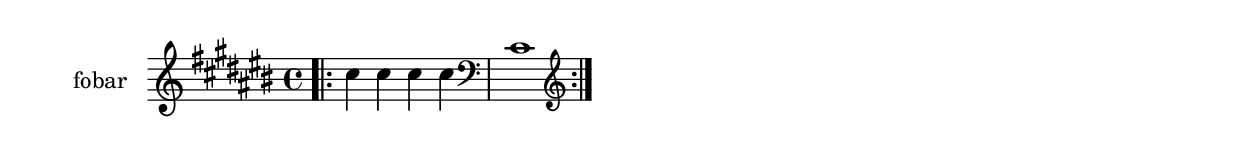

\version "1.9.8"
\header {

    texidoc = "Distances between prefatory items (eg. clef, bar, etc.)
   are done using engraving standard distances.  These distances
   depend on which items are combined."

}

\score { \notes \relative c'' {
	\property Staff.instrument = "fobar"
	\bar "||:"
	\key cis \major
	cis4 cis4 cis4 cis4 \clef bass  cis,1
	\clef treble
	\bar ":|"
}
\paper  { raggedright = ##t}
}

